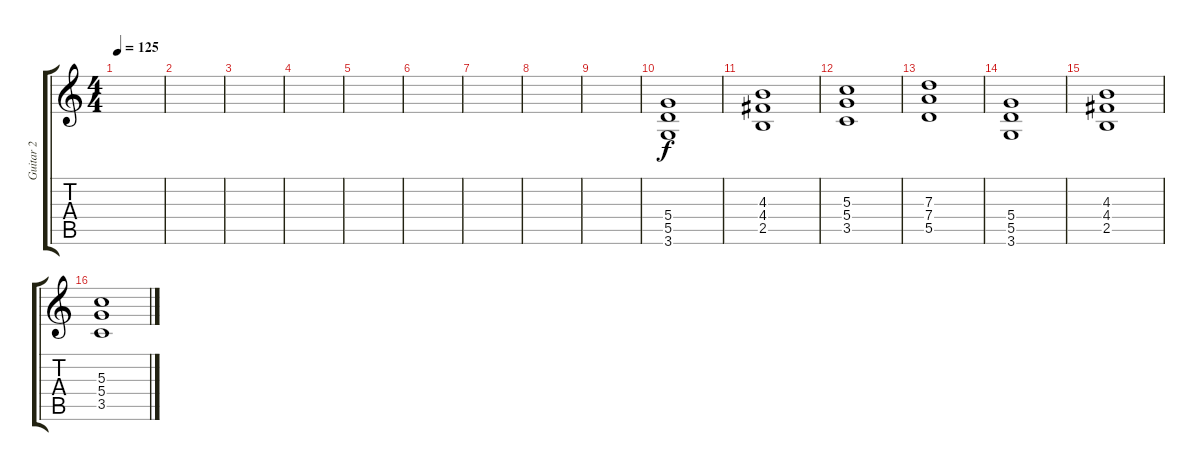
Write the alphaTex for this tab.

\track ("Guitar 2" "Guitar 2") {instrument overdrivenguitar}
\staff {score tabs}
\tuning (E4 B3 G3 D3 A2 E2) {hide}
\ts (4 4)
\tempo 125
\clef g2
\ks c
|
|
|
|
|
|
|
|
|
(5.4 5.5 3.6).1 |
(4.3 4.4 2.5).1 |
(5.3 5.4 3.5).1 |
(7.3 7.4 5.5).1 |
(5.4 5.5 3.6).1 |
(4.3 4.4 2.5).1 |
(5.3 5.4 3.5).1
